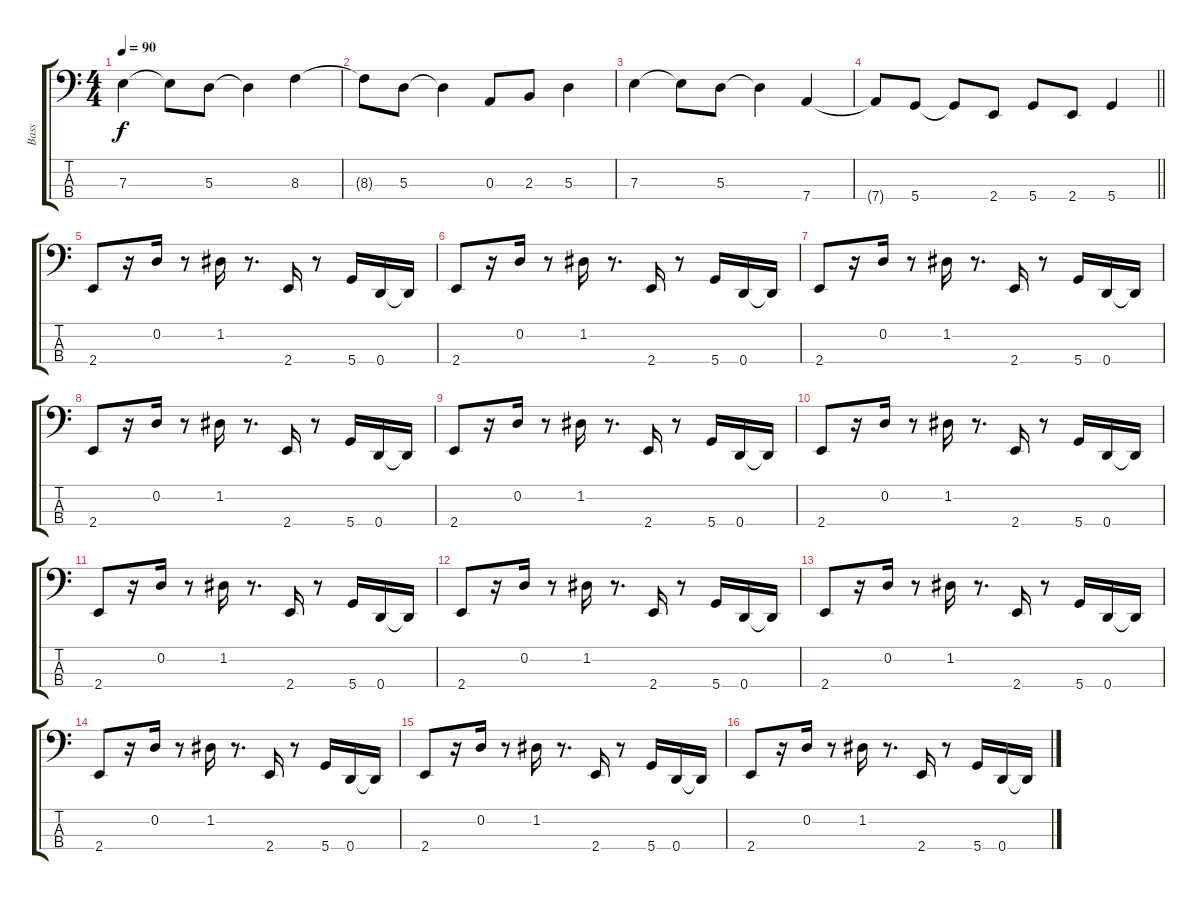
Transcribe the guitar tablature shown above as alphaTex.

\track ("Bass" "Bass") {instrument electricbassfinger}
\staff {score tabs}
\tuning (G2 D2 A1 D1) {hide}
\ts (4 4)
\tempo 90
\clef f4
\ks c
7.3.4{dy f} 7.3{t}.8 5.3.8 5.3{t}.4 8.3.4 |
8.3{t}.8 5.3.8 5.3{t}.4 0.3.8 2.3.8 5.3.4 |
7.3.4 7.3{t}.8 5.3.8 5.3{t}.4 7.4.4 |
\barLineRight lightlight
7.4{t}.8 5.4.8 5.4{t}.8 2.4.8 5.4.8 2.4.8 5.4.4 |
\section ("" "")
2.4.8 r.16 0.2.16 r.8 1.2.16 r.8{d} 2.4.16 r.8 5.4.16 0.4.16 0.4{t}.16 |
2.4.8 r.16 0.2.16 r.8 1.2.16 r.8{d} 2.4.16 r.8 5.4.16 0.4.16 0.4{t}.16 |
2.4.8 r.16 0.2.16 r.8 1.2.16 r.8{d} 2.4.16 r.8 5.4.16 0.4.16 0.4{t}.16 |
2.4.8 r.16 0.2.16 r.8 1.2.16 r.8{d} 2.4.16 r.8 5.4.16 0.4.16 0.4{t}.16 |
2.4.8 r.16 0.2.16 r.8 1.2.16 r.8{d} 2.4.16 r.8 5.4.16 0.4.16 0.4{t}.16 |
2.4.8 r.16 0.2.16 r.8 1.2.16 r.8{d} 2.4.16 r.8 5.4.16 0.4.16 0.4{t}.16 |
2.4.8 r.16 0.2.16 r.8 1.2.16 r.8{d} 2.4.16 r.8 5.4.16 0.4.16 0.4{t}.16 |
2.4.8 r.16 0.2.16 r.8 1.2.16 r.8{d} 2.4.16 r.8 5.4.16 0.4.16 0.4{t}.16 |
2.4.8 r.16 0.2.16 r.8 1.2.16 r.8{d} 2.4.16 r.8 5.4.16 0.4.16 0.4{t}.16 |
2.4.8 r.16 0.2.16 r.8 1.2.16 r.8{d} 2.4.16 r.8 5.4.16 0.4.16 0.4{t}.16 |
2.4.8 r.16 0.2.16 r.8 1.2.16 r.8{d} 2.4.16 r.8 5.4.16 0.4.16 0.4{t}.16 |
2.4.8 r.16 0.2.16 r.8 1.2.16 r.8{d} 2.4.16 r.8 5.4.16 0.4.16 0.4{t}.16
